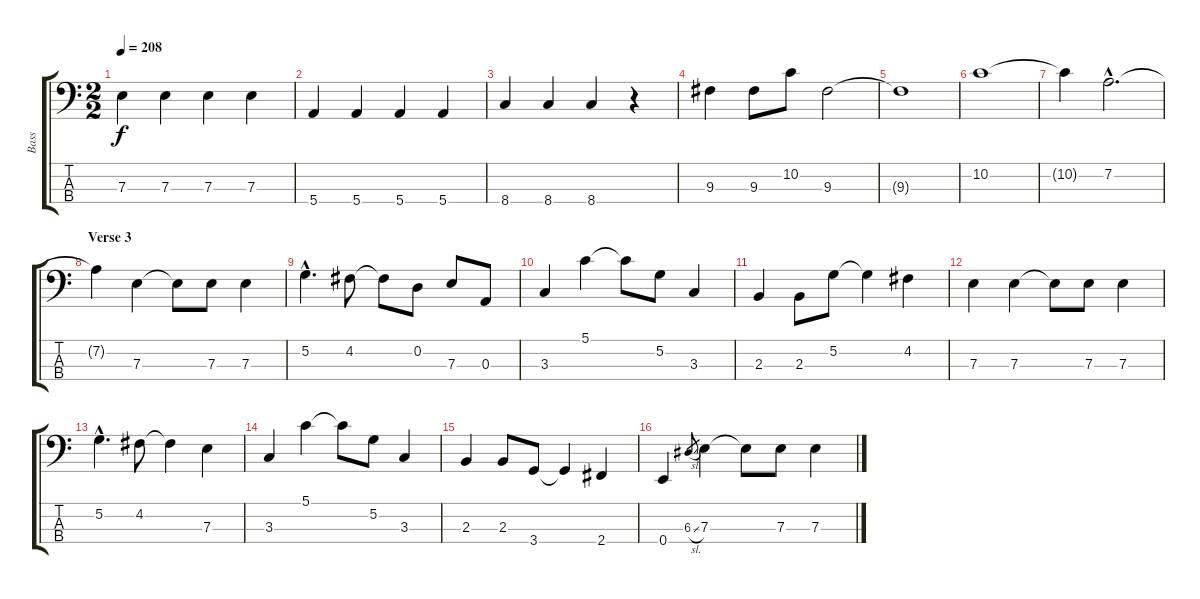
\track ("Bass" "Bass") {instrument acousticbass}
\staff {score tabs}
\tuning (G2 D2 A1 E1) {hide}
\ts (2 2)
\tempo 208
\clef f4
\ks c
7.3.4{dy f} 7.3.4 7.3.4 7.3.4 |
5.4.4 5.4.4 5.4.4 5.4.4 |
8.4.4 8.4.4 8.4.4 r.4 |
9.3.4 9.3.8 10.2.8 9.3.2 |
9.3{t}.1 |
10.2.1 |
10.2{t}.4 7.2{hac}.2{d} |
\section ("" "Verse 3")
7.2{t}.4 7.3.4 7.3{t}.8 7.3.8 7.3.4 |
5.2{hac}.4{d} 4.2.8 4.2{t}.8 0.2.8 7.3.8 0.3.8 |
3.3.4 5.1.4 5.1{t}.8 5.2.8 3.3.4 |
2.3.4 2.3.8 5.2.8 5.2{t}.4 4.2.4 |
7.3.4 7.3.4 7.3{t}.8 7.3.8 7.3.4 |
5.2{hac}.4{d} 4.2.8 4.2{t}.4 7.3.4 |
3.3.4 5.1.4 5.1{t}.8 5.2.8 3.3.4 |
2.3.4 2.3.8 3.4.8 3.4{t}.4 2.4.4 |
0.4.4 6.3{sl}.8{gr} 7.3.4 7.3{t}.8 7.3.8 7.3.4
